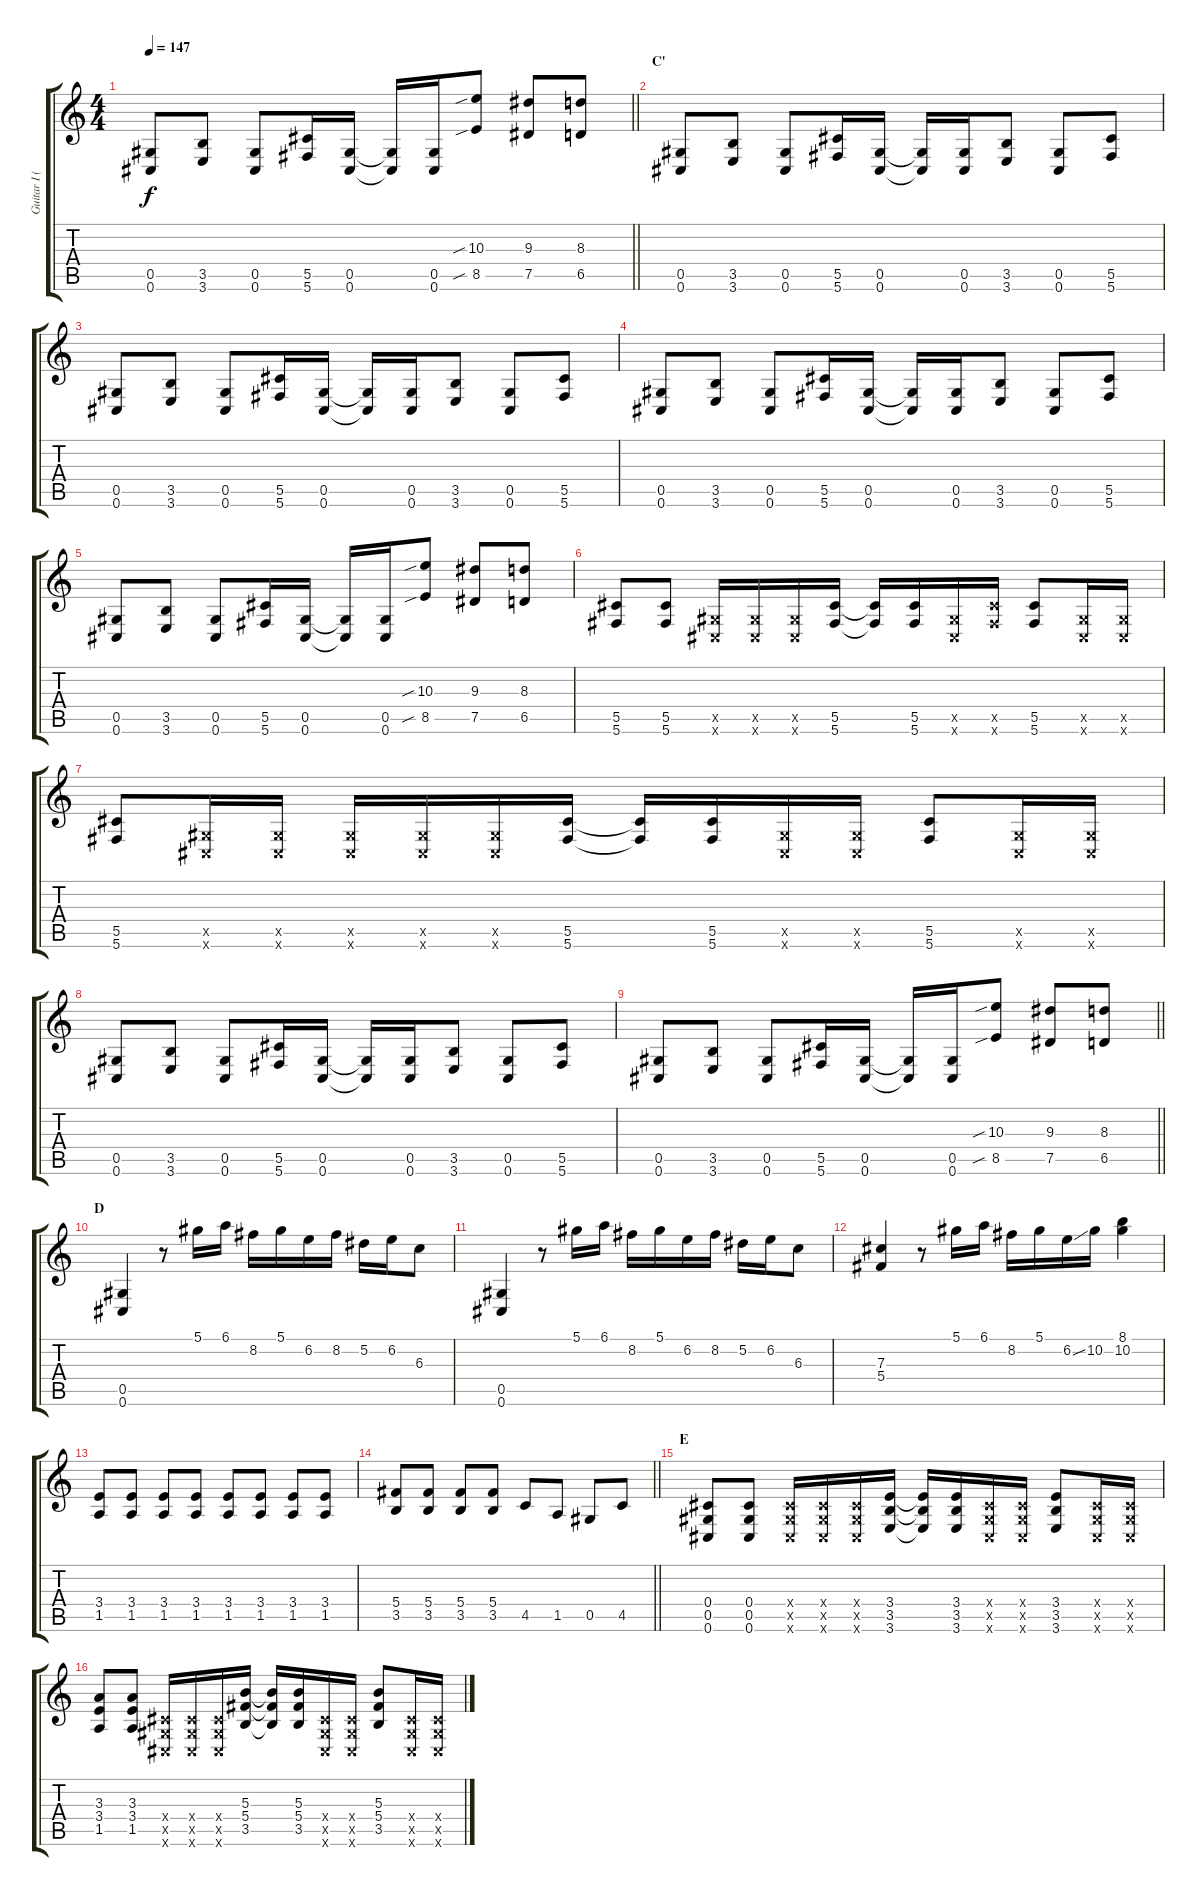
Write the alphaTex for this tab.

\track ("Guitar I (Sakito)" "Guitar I (") {instrument overdrivenguitar}
\staff {score tabs}
\tuning (Eb4 Bb3 Gb3 Db3 Ab2 Db2) {hide}
\ts (4 4)
\tempo 147
\clef g2
\barLineRight lightlight
\ks c
(0.5 0.6).8{dy f} (3.5 3.6).8 (0.5 0.6).8 (5.5 5.6).16 (0.5 0.6).16 (0.5{t} 0.6{t}).16 (0.5 0.6).16 (10.3{sib} 8.5{sib}).8 (9.3 7.5).8 (8.3 6.5).8 |
\section ("" "C'")
(0.5 0.6).8 (3.5 3.6).8 (0.5 0.6).8 (5.5 5.6).16 (0.5 0.6).16 (0.5{t} 0.6{t}).16 (0.5 0.6).16 (3.5 3.6).8 (0.5 0.6).8 (5.5 5.6).8 |
(0.5 0.6).8 (3.5 3.6).8 (0.5 0.6).8 (5.5 5.6).16 (0.5 0.6).16 (0.5{t} 0.6{t}).16 (0.5 0.6).16 (3.5 3.6).8 (0.5 0.6).8 (5.5 5.6).8 |
(0.5 0.6).8 (3.5 3.6).8 (0.5 0.6).8 (5.5 5.6).16 (0.5 0.6).16 (0.5{t} 0.6{t}).16 (0.5 0.6).16 (3.5 3.6).8 (0.5 0.6).8 (5.5 5.6).8 |
(0.5 0.6).8 (3.5 3.6).8 (0.5 0.6).8 (5.5 5.6).16 (0.5 0.6).16 (0.5{t} 0.6{t}).16 (0.5 0.6).16 (10.3{sib} 8.5{sib}).8 (9.3 7.5).8 (8.3 6.5).8 |
(5.5 5.6).8 (5.5 5.6).8 (0.5{x} 0.6{x}).16 (0.5{x} 0.6{x}).16 (0.5{x} 0.6{x}).16 (5.5 5.6).16 (5.5{t} 5.6{t}).16 (5.5 5.6).16 (0.5{x} 0.6{x}).16 (5.5{x} 5.6{x}).16 (5.5 5.6).8 (0.5{x} 0.6{x}).16 (0.5{x} 0.6{x}).16 |
(5.5 5.6).8 (0.5{x} 0.6{x}).16 (0.5{x} 0.6{x}).16 (0.5{x} 0.6{x}).16 (0.5{x} 0.6{x}).16 (0.5{x} 0.6{x}).16 (5.5 5.6).16 (5.5{t} 5.6{t}).16 (5.5 5.6).16 (0.5{x} 0.6{x}).16 (0.5{x} 0.6{x}).16 (5.5 5.6).8 (0.5{x} 0.6{x}).16 (0.5{x} 0.6{x}).16 |
(0.5 0.6).8 (3.5 3.6).8 (0.5 0.6).8 (5.5 5.6).16 (0.5 0.6).16 (0.5{t} 0.6{t}).16 (0.5 0.6).16 (3.5 3.6).8 (0.5 0.6).8 (5.5 5.6).8 |
\barLineRight lightlight
(0.5 0.6).8 (3.5 3.6).8 (0.5 0.6).8 (5.5 5.6).16 (0.5 0.6).16 (0.5{t} 0.6{t}).16 (0.5 0.6).16 (10.3{sib} 8.5{sib}).8 (9.3 7.5).8 (8.3 6.5).8 |
\section ("" "D")
(0.5 0.6).4 r.8 5.1.16 6.1.16 8.2.16 5.1.16 6.2.16 8.2.16 5.2.16 6.2.16 6.3.8 |
(0.5 0.6).4 r.8 5.1.16 6.1.16 8.2.16 5.1.16 6.2.16 8.2.16 5.2.16 6.2.16 6.3.8 |
(7.3 5.4).4 r.8 5.1.16 6.1.16 8.2.16 5.1.16 6.2{ss}.16 10.2.16 (8.1 10.2).4 |
(3.4 1.5).8 (3.4 1.5).8 (3.4 1.5).8 (3.4 1.5).8 (3.4 1.5).8 (3.4 1.5).8 (3.4 1.5).8 (3.4 1.5).8 |
\barLineRight lightlight
(5.4 3.5).8 (5.4 3.5).8 (5.4 3.5).8 (5.4 3.5).8 4.5.8 1.5.8 0.5.8 4.5.8 |
\section ("" "E")
(0.4 0.5 0.6).8 (0.4 0.5 0.6).8 (0.4{x} 0.5{x} 0.6{x}).16 (0.4{x} 0.5{x} 0.6{x}).16 (0.4{x} 0.5{x} 0.6{x}).16 (3.4 3.5 3.6).16 (3.4{t} 3.5{t} 3.6{t}).16 (3.4 3.5 3.6).16 (0.4{x} 0.5{x} 0.6{x}).16 (0.4{x} 0.5{x} 0.6{x}).16 (3.4 3.5 3.6).8 (0.4{x} 0.5{x} 0.6{x}).16 (0.4{x} 0.5{x} 0.6{x}).16 |
(3.3 3.4 1.5).8 (3.3 3.4 1.5).8 (0.4{x} 0.5{x} 0.6{x}).16 (0.4{x} 0.5{x} 0.6{x}).16 (0.4{x} 0.5{x} 0.6{x}).16 (5.3 5.4 3.5).16 (5.3{t} 5.4{t} 3.5{t}).16 (5.3 5.4 3.5).16 (0.4{x} 0.5{x} 0.6{x}).16 (0.4{x} 0.5{x} 0.6{x}).16 (5.3 5.4 3.5).8 (0.4{x} 0.5{x} 0.6{x}).16 (0.4{x} 0.5{x} 0.6{x}).16
